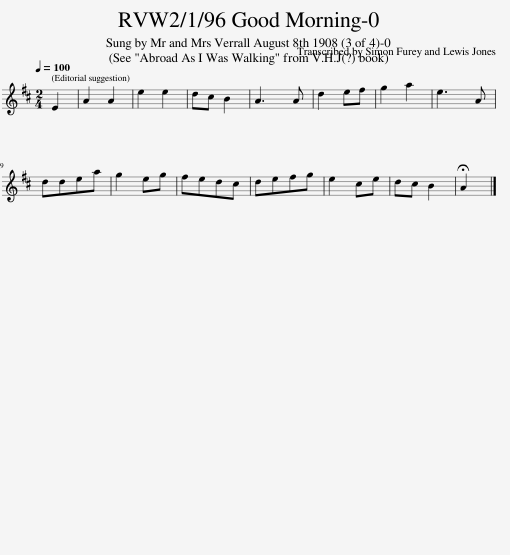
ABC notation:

X:1
L:1/8
Q:1/4=100
M:2/4
I:linebreak $
K:D
V:1 treble
V:1
 E2 | A2 A2 | e2 e2 | dc B2 | A3 A | %5
 d2 ef | g2 a2 | e3 A |$ ddea | g2 eg | %10
 fedc | defg | e2 ce | dc B2 | !fermata!A2 |] %15
